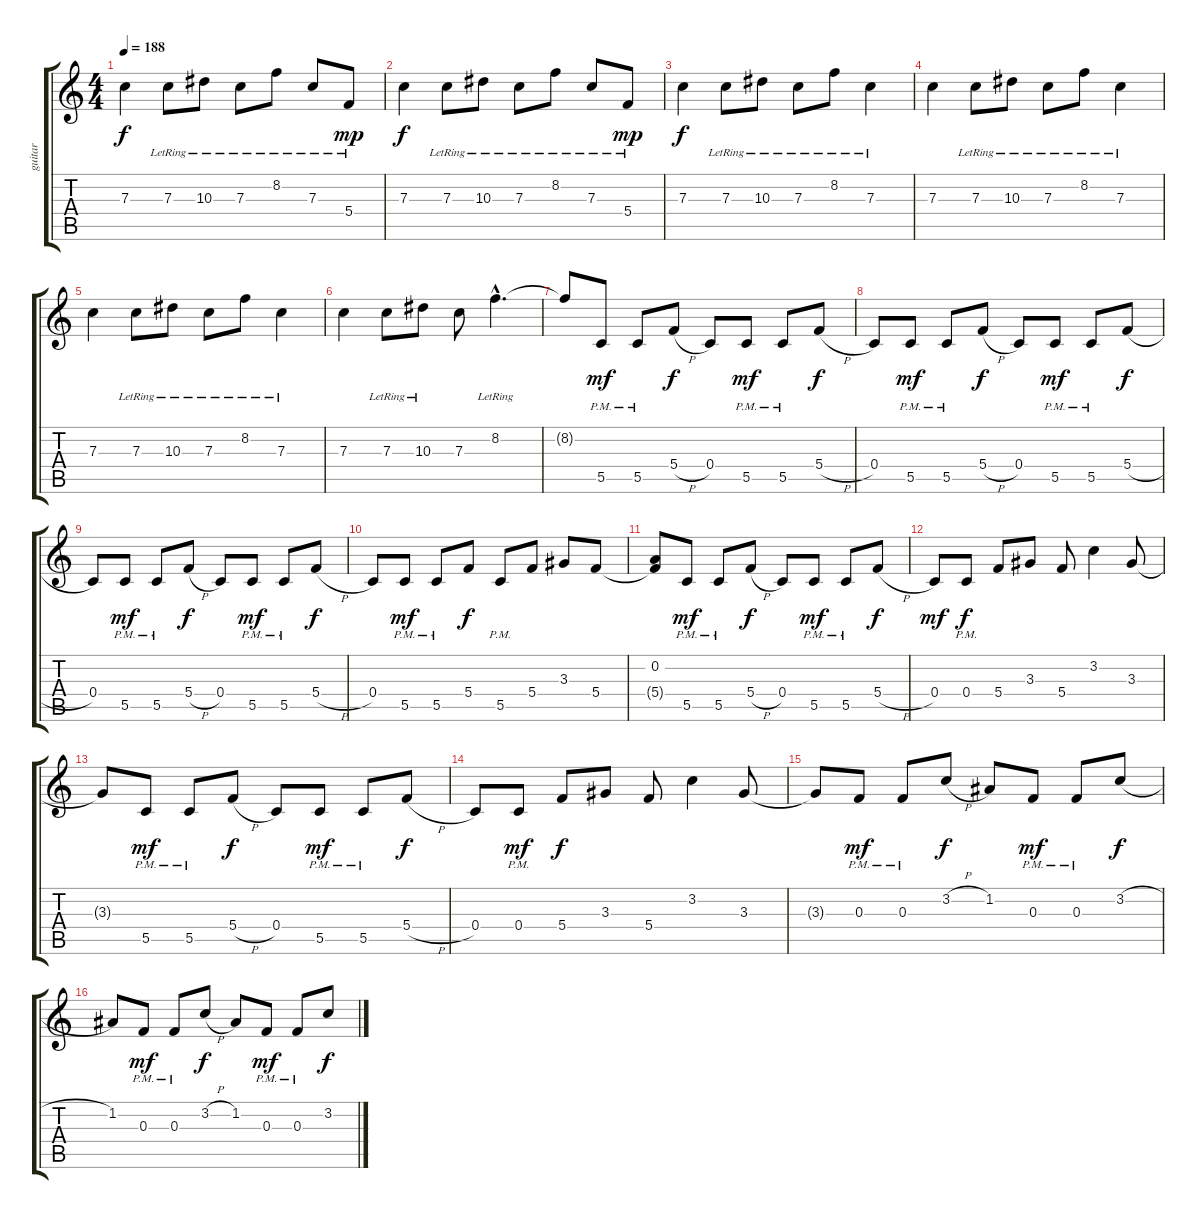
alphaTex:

\track ("guitar" "guitar") {instrument distortionguitar}
\staff {score tabs}
\tuning (D4 A3 F3 C3 G2 C2) {hide}
\ts (4 4)
\tempo 188
\clef g2
\ks c
7.3.4{dy f} 7.3{lr}.8 10.3{lr}.8 7.3{lr}.8 8.2{lr}.8 7.3{lr}.8 5.4{lr}.8{dy mp} |
7.3.4{dy f} 7.3{lr}.8 10.3{lr}.8 7.3{lr}.8 8.2{lr}.8 7.3{lr}.8 5.4{lr}.8{dy mp} |
7.3.4{dy f volume 13 balance 2} 7.3{lr}.8 10.3{lr}.8 7.3{lr}.8 8.2{lr}.8 7.3{lr}.4 |
7.3.4 7.3{lr}.8 10.3{lr}.8 7.3{lr}.8 8.2{lr}.8 7.3{lr}.4 |
7.3.4 7.3{lr}.8 10.3{lr}.8 7.3{lr}.8 8.2{lr}.8 7.3{lr}.4 |
7.3.4 7.3{lr}.8 10.3{lr}.8 7.3.8 8.2{hac lr}.4{d} |
8.2{t}.8 5.5{pm}.8{dy mf balance 8} 5.5{pm}.8 5.4{h}.8{dy f} 0.4.8 5.5{pm}.8{dy mf} 5.5{pm}.8 5.4{h}.8{dy f} |
0.4.8 5.5{pm}.8{dy mf} 5.5{pm}.8 5.4{h}.8{dy f} 0.4.8 5.5{pm}.8{dy mf} 5.5{pm}.8 5.4{h}.8{dy f} |
0.4.8 5.5{pm}.8{dy mf} 5.5{pm}.8 5.4{h}.8{dy f} 0.4.8 5.5{pm}.8{dy mf} 5.5{pm}.8 5.4{h}.8{dy f} |
0.4.8 5.5{pm}.8{dy mf} 5.5{pm}.8 5.4.8{dy f} 5.5{pm}.8 5.4.8 3.3.8 5.4.8 |
(0.2 5.4{t}).8 5.5{pm}.8{dy mf} 5.5{pm}.8 5.4{h}.8{dy f} 0.4.8 5.5{pm}.8{dy mf} 5.5{pm}.8 5.4{h}.8{dy f} |
0.4.8{dy mf} 0.4{pm}.8{dy f} 5.4.8 3.3.8 5.4.8 3.2.4 3.3.8 |
3.3{t}.8 5.5{pm}.8{dy mf} 5.5{pm}.8 5.4{h}.8{dy f} 0.4.8 5.5{pm}.8{dy mf} 5.5{pm}.8 5.4{h}.8{dy f} |
0.4.8 0.4{pm}.8{dy mf} 5.4.8{dy f} 3.3.8 5.4.8 3.2.4 3.3.8 |
3.3{t}.8 0.3{pm}.8{dy mf} 0.3{pm}.8 3.2{h}.8{dy f} 1.2.8 0.3{pm}.8{dy mf} 0.3{pm}.8 3.2{h}.8{dy f} |
1.2.8 0.3{pm}.8{dy mf} 0.3{pm}.8 3.2{h}.8{dy f} 1.2.8 0.3{pm}.8{dy mf} 0.3{pm}.8 3.2{h}.8{dy f}
